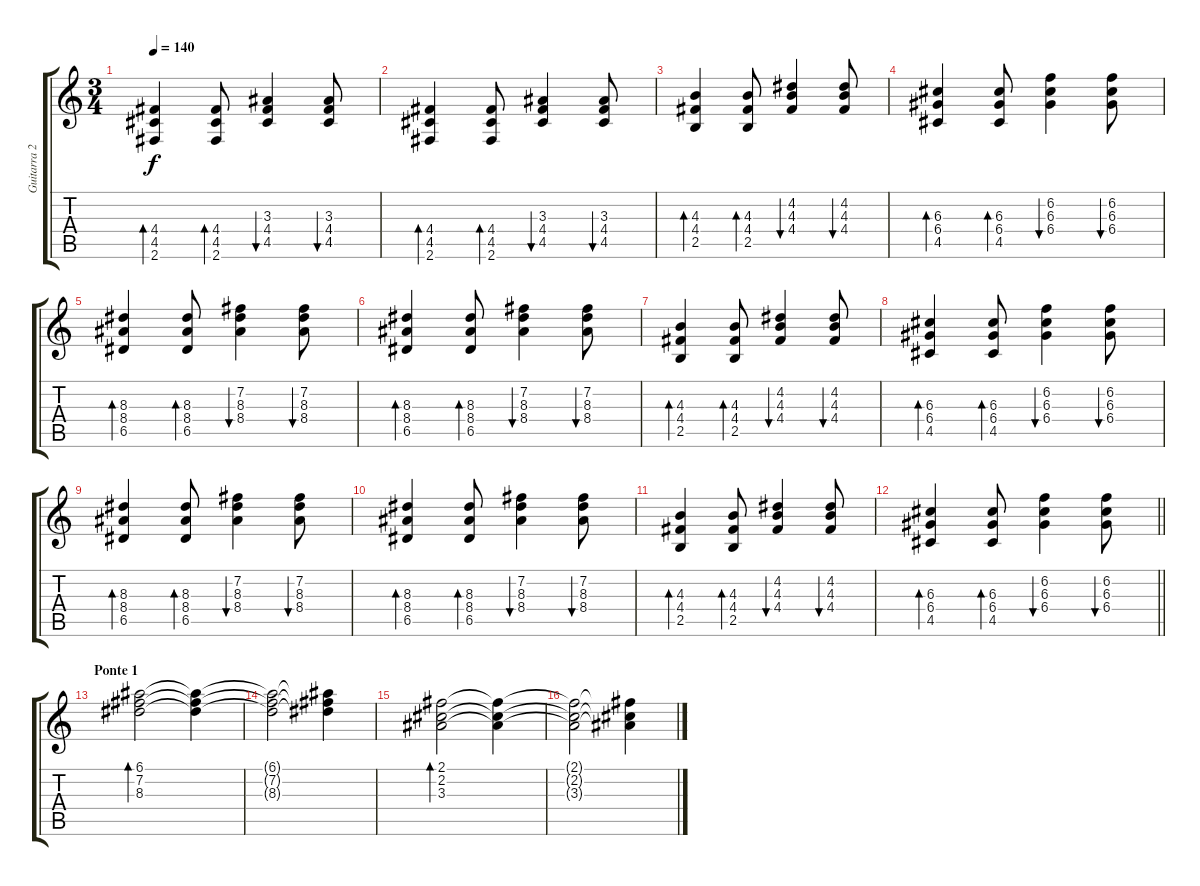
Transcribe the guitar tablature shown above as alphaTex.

\track ("Guitarra 2" "Guitarra 2") {instrument acousticguitarsteel}
\staff {score tabs}
\tuning (E4 B3 G3 D3 A2 E2) {hide}
\ts (3 4)
\tempo 140
\clef g2
\ks c
(4.4 4.5 2.6).4{bd 120 dy f} (4.4 4.5 2.6).8{bd 60} (3.3 4.4 4.5).4{bu 60} (3.3 4.4 4.5).8{bu 60} |
(4.4 4.5 2.6).4{bd 120} (4.4 4.5 2.6).8{bd 60} (3.3 4.4 4.5).4{bu 60} (3.3 4.4 4.5).8{bu 60} |
(4.3 4.4 2.5).4{bd 120} (4.3 4.4 2.5).8{bd 60} (4.2 4.3 4.4).4{bu 60} (4.2 4.3 4.4).8{bu 60} |
(6.3 6.4 4.5).4{bd 120} (6.3 6.4 4.5).8{bd 60} (6.2 6.3 6.4).4{bu 60} (6.2 6.3 6.4).8{bu 60} |
(8.3 8.4 6.5).4{bd 120} (8.3 8.4 6.5).8{bd 60} (7.2 8.3 8.4).4{bu 60} (7.2 8.3 8.4).8{bu 60} |
(8.3 8.4 6.5).4{bd 120} (8.3 8.4 6.5).8{bd 60} (7.2 8.3 8.4).4{bu 60} (7.2 8.3 8.4).8{bu 60} |
(4.3 4.4 2.5).4{bd 120} (4.3 4.4 2.5).8{bd 60} (4.2 4.3 4.4).4{bu 60} (4.2 4.3 4.4).8{bu 60} |
(6.3 6.4 4.5).4{bd 120} (6.3 6.4 4.5).8{bd 60} (6.2 6.3 6.4).4{bu 60} (6.2 6.3 6.4).8{bu 60} |
(8.3 8.4 6.5).4{bd 120} (8.3 8.4 6.5).8{bd 60} (7.2 8.3 8.4).4{bu 60} (7.2 8.3 8.4).8{bu 60} |
(8.3 8.4 6.5).4{bd 120} (8.3 8.4 6.5).8{bd 60} (7.2 8.3 8.4).4{bu 60} (7.2 8.3 8.4).8{bu 60} |
(4.3 4.4 2.5).4{bd 120} (4.3 4.4 2.5).8{bd 60} (4.2 4.3 4.4).4{bu 60} (4.2 4.3 4.4).8{bu 60} |
\barLineRight lightlight
(6.3 6.4 4.5).4{bd 120} (6.3 6.4 4.5).8{bd 60} (6.2 6.3 6.4).4{bu 60} (6.2 6.3 6.4).8{bu 60} |
\section ("" "Ponte 1")
(6.1 7.2 8.3).2{bd 480 volume 12 instrument acousticguitarnylon} (6.1{t} 7.2{t} 8.3{t}).4 |
(6.1{t} 7.2{t} 8.3{t}).2 (6.1{t} 7.2{t} 8.3{t}).4 |
(2.1 2.2 3.3).2{bd 480} (2.1{t} 2.2{t} 3.3{t}).4 |
(2.1{t} 2.2{t} 3.3{t}).2 (2.1{t} 2.2{t} 3.3{t}).4
